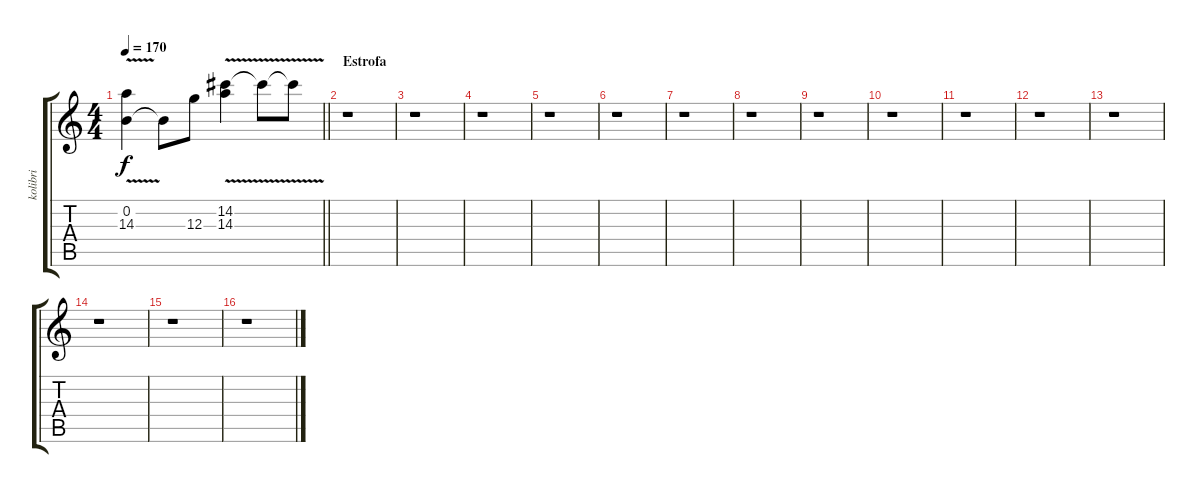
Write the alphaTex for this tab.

\track ("kolibri" "kolibri") {instrument distortionguitar}
\staff {score tabs}
\tuning (E4 B3 G3 D3 A2 E2) {hide}
\ts (4 4)
\tempo 170
\clef g2
\barLineRight lightlight
\ks c
(0.2 14.3{v}).4{dy f} 0.2{t}.8 12.3.8 (14.2 14.3{v}).4 14.2{v t}.8 14.2{t}.8 |
\section ("" "Estrofa ")
r.1 |
r.1 |
r.1 |
r.1 |
r.1 |
r.1 |
r.1 |
r.1 |
r.1 |
r.1 |
r.1 |
r.1 |
r.1 |
r.1 |
r.1
